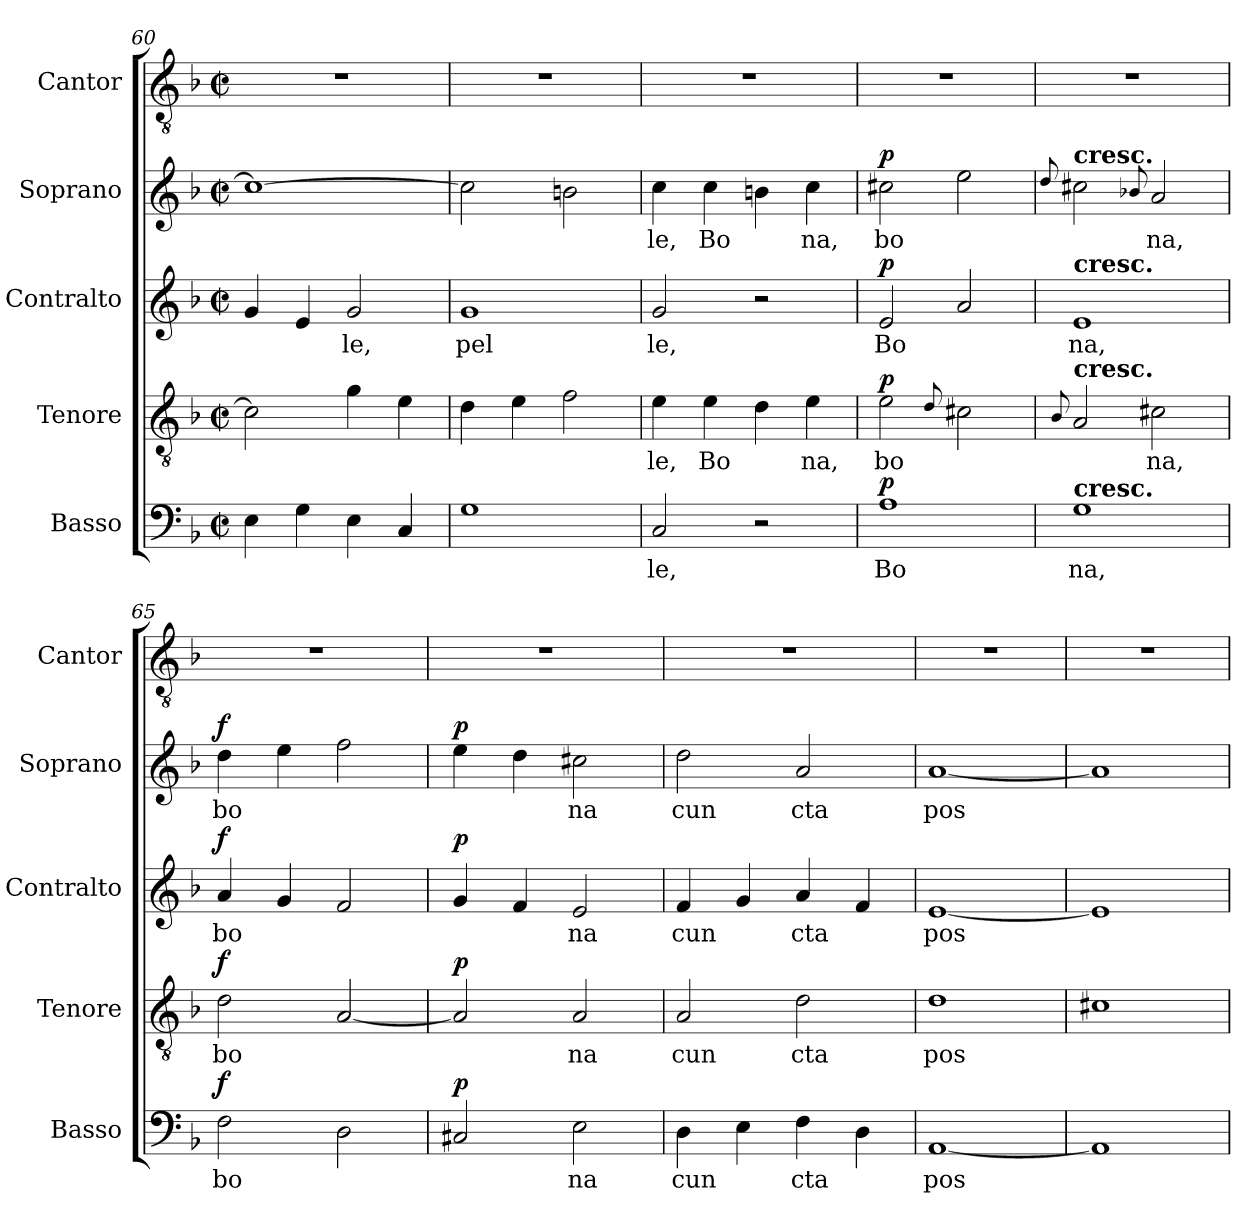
**kern	**text	**dynam	**kern	**text	**dynam	**kern	**text	**dynam	**kern	**text	**dynam	**kern
*part5	*part5	*part5	*part4	*part4	*part4	*part3	*part3	*part3	*part2	*part2	*part2	*part1
*staff5	*staff5	*staff5	*staff4	*staff4	*staff4	*staff3	*staff3	*staff3	*staff2	*staff2	*staff2	*staff1
*I"Basso	*	*	*I"Tenore	*	*	*I"Contralto	*	*	*I"Soprano	*	*	*I"Cantor
*I'Basso	*	*	*I'Tenore	*	*	*I'Contralto	*	*	*I'Soprano	*	*	*I'Cantor
*clefF4	*	*	*clefGv2	*	*	*clefG2	*	*	*clefG2	*	*	*clefGv2
*k[b-]	*	*	*k[b-]	*	*	*k[b-]	*	*	*k[b-]	*	*	*k[b-]
*F:	*	*	*F:	*	*	*F:	*	*	*F:	*	*	*F:
*M2/2	*	*	*M2/2	*	*	*M2/2	*	*	*M2/2	*	*	*M2/2
*met(c|)	*	*	*met(c|)	*	*	*met(c|)	*	*	*met(c|)	*	*	*met(c|)
=60	=60	=60	=60	=60	=60	=60	=60	=60	=60	=60	=60	=60
4E\	.	.	2c\]	.	.	4g/	.	.	1cc_	.	.	1r
4G\	.	.	.	.	.	4e/	.	.	.	.	.	.
!	!	!	!	!	!	!	!LO:LY:b	!	!	!	!	!
4E\	.	.	4g\	.	.	2g/	le,	.	.	.	.	.
4C/	.	.	4e\	.	.	.	.	.	.	.	.	.
=61	=61	=61	=61	=61	=61	=61	=61	=61	=61	=61	=61	=61
!	!	!	!	!	!	!	!LO:LY:b	!	!	!	!	!
1G	.	.	4d\	.	.	1g	pel	.	2cc\]	.	.	1r
.	.	.	4e\	.	.	.	.	.	.	.	.	.
.	.	.	2f\	.	.	.	.	.	2bn\	.	.	.
=62	=62	=62	=62	=62	=62	=62	=62	=62	=62	=62	=62	=62
!	!LO:LY:b	!	!	!LO:LY:b	!	!	!LO:LY:b	!	!	!LO:LY:b	!	!
2C/	le,	.	4e\	le,	.	2g/	le,	.	4cc\	le,	.	1r
!	!	!	!	!LO:LY:b	!	!	!	!	!	!LO:LY:b	!	!
.	.	.	4e\	Bo	.	.	.	.	4cc\	Bo	.	.
2r	.	.	4d\	.	.	2r	.	.	4bn\	.	.	.
!	!	!	!	!LO:LY:b	!	!	!	!	!	!LO:LY:b	!	!
.	.	.	4e\	na,	.	.	.	.	4cc\	na,	.	.
=63	=63	=63	=63	=63	=63	=63	=63	=63	=63	=63	=63	=63
!	!LO:LY:b	!LO:DY:a	!	!LO:LY:b	!LO:DY:a	!	!LO:LY:b	!LO:DY:a	!	!LO:LY:b	!LO:DY:a	!
1A	Bo	p	2e\	bo	p	2e/	Bo	p	2cc#X\	bo	p	1r
.	.	.	8qqd/	.	.	.	.	.	.	.	.	.
.	.	.	2c#X\	.	.	2a/	.	.	2ee\	.	.	.
!!LO:LB:g=z
=64	=64	=64	=64	=64	=64	=64	=64	=64	=64	=64	=64	=64
.	.	.	8qqB-/	.	.	.	.	.	8qqdd/	.	.	.
!	!	!	!	!	!	!	!	!	!LO:TX:a:B:t=cresc.	!	!	!
!	!	!	!	!	!	!LO:TX:a:B:t=cresc.	!	!	!	!	!	!
!	!	!	!LO:TX:a:B:t=cresc.	!	!	!	!	!	!	!	!	!
!LO:TX:a:B:t=cresc.	!	!	!	!	!	!	!	!	!	!	!	!
!	!LO:LY:b	!	!	!	!	!	!LO:LY:b	!	!	!	!	!
1G	na,	.	2A/	.	.	1e	na,	.	2cc#X\	.	.	1r
.	.	.	.	.	.	.	.	.	8qqb-X/	.	.	.
!	!	!	!	!LO:LY:b	!	!	!	!	!	!LO:LY:b	!	!
.	.	.	2c#X\	na,	.	.	.	.	2a/	na,	.	.
=65	=65	=65	=65	=65	=65	=65	=65	=65	=65	=65	=65	=65
!	!LO:LY:b	!LO:DY:a	!	!LO:LY:b	!LO:DY:a	!	!LO:LY:b	!LO:DY:a	!	!LO:LY:b	!LO:DY:a	!
2F\	bo	f	2d\	bo	f	4a/	bo	f	4dd\	bo	f	1r
.	.	.	.	.	.	4g/	.	.	4ee\	.	.	.
2D\	.	.	[2A/	.	.	2f/	.	.	2ff\	.	.	.
=66	=66	=66	=66	=66	=66	=66	=66	=66	=66	=66	=66	=66
!	!	!LO:DY:a	!	!	!LO:DY:a	!	!	!LO:DY:a	!	!	!LO:DY:a	!
2C#X/	.	p	2A/]	.	p	4g/	.	p	4ee\	.	p	1r
.	.	.	.	.	.	4f/	.	.	4dd\	.	.	.
!	!LO:LY:b	!	!	!LO:LY:b	!	!	!LO:LY:b	!	!	!LO:LY:b	!	!
2E\	na	.	2A/	na	.	2e/	na	.	2cc#X\	na	.	.
=67	=67	=67	=67	=67	=67	=67	=67	=67	=67	=67	=67	=67
!	!LO:LY:b	!	!	!LO:LY:b	!	!	!LO:LY:b	!	!	!LO:LY:b	!	!
4D\	cun	.	2A/	cun	.	4f/	cun	.	2dd\	cun	.	1r
4E\	.	.	.	.	.	4g/	.	.	.	.	.	.
!	!LO:LY:b	!	!	!LO:LY:b	!	!	!LO:LY:b	!	!	!LO:LY:b	!	!
4F\	cta	.	2d\	cta	.	4a/	cta	.	2a/	cta	.	.
4D\	.	.	.	.	.	4f/	.	.	.	.	.	.
=68	=68	=68	=68	=68	=68	=68	=68	=68	=68	=68	=68	=68
!	!LO:LY:b	!	!	!LO:LY:b	!	!	!LO:LY:b	!	!	!LO:LY:b	!	!
[1AA	pos	.	1d	pos	.	[1e	pos	.	[1a	pos	.	1r
=69	=69	=69	=69	=69	=69	=69	=69	=69	=69	=69	=69	=69
1AA]	.	.	1c#X	.	.	1e]	.	.	1a]	.	.	1r
=	=	=	=	=	=	=	=	=	=	=	=	=
*-	*-	*-	*-	*-	*-	*-	*-	*-	*-	*-	*-	*-
